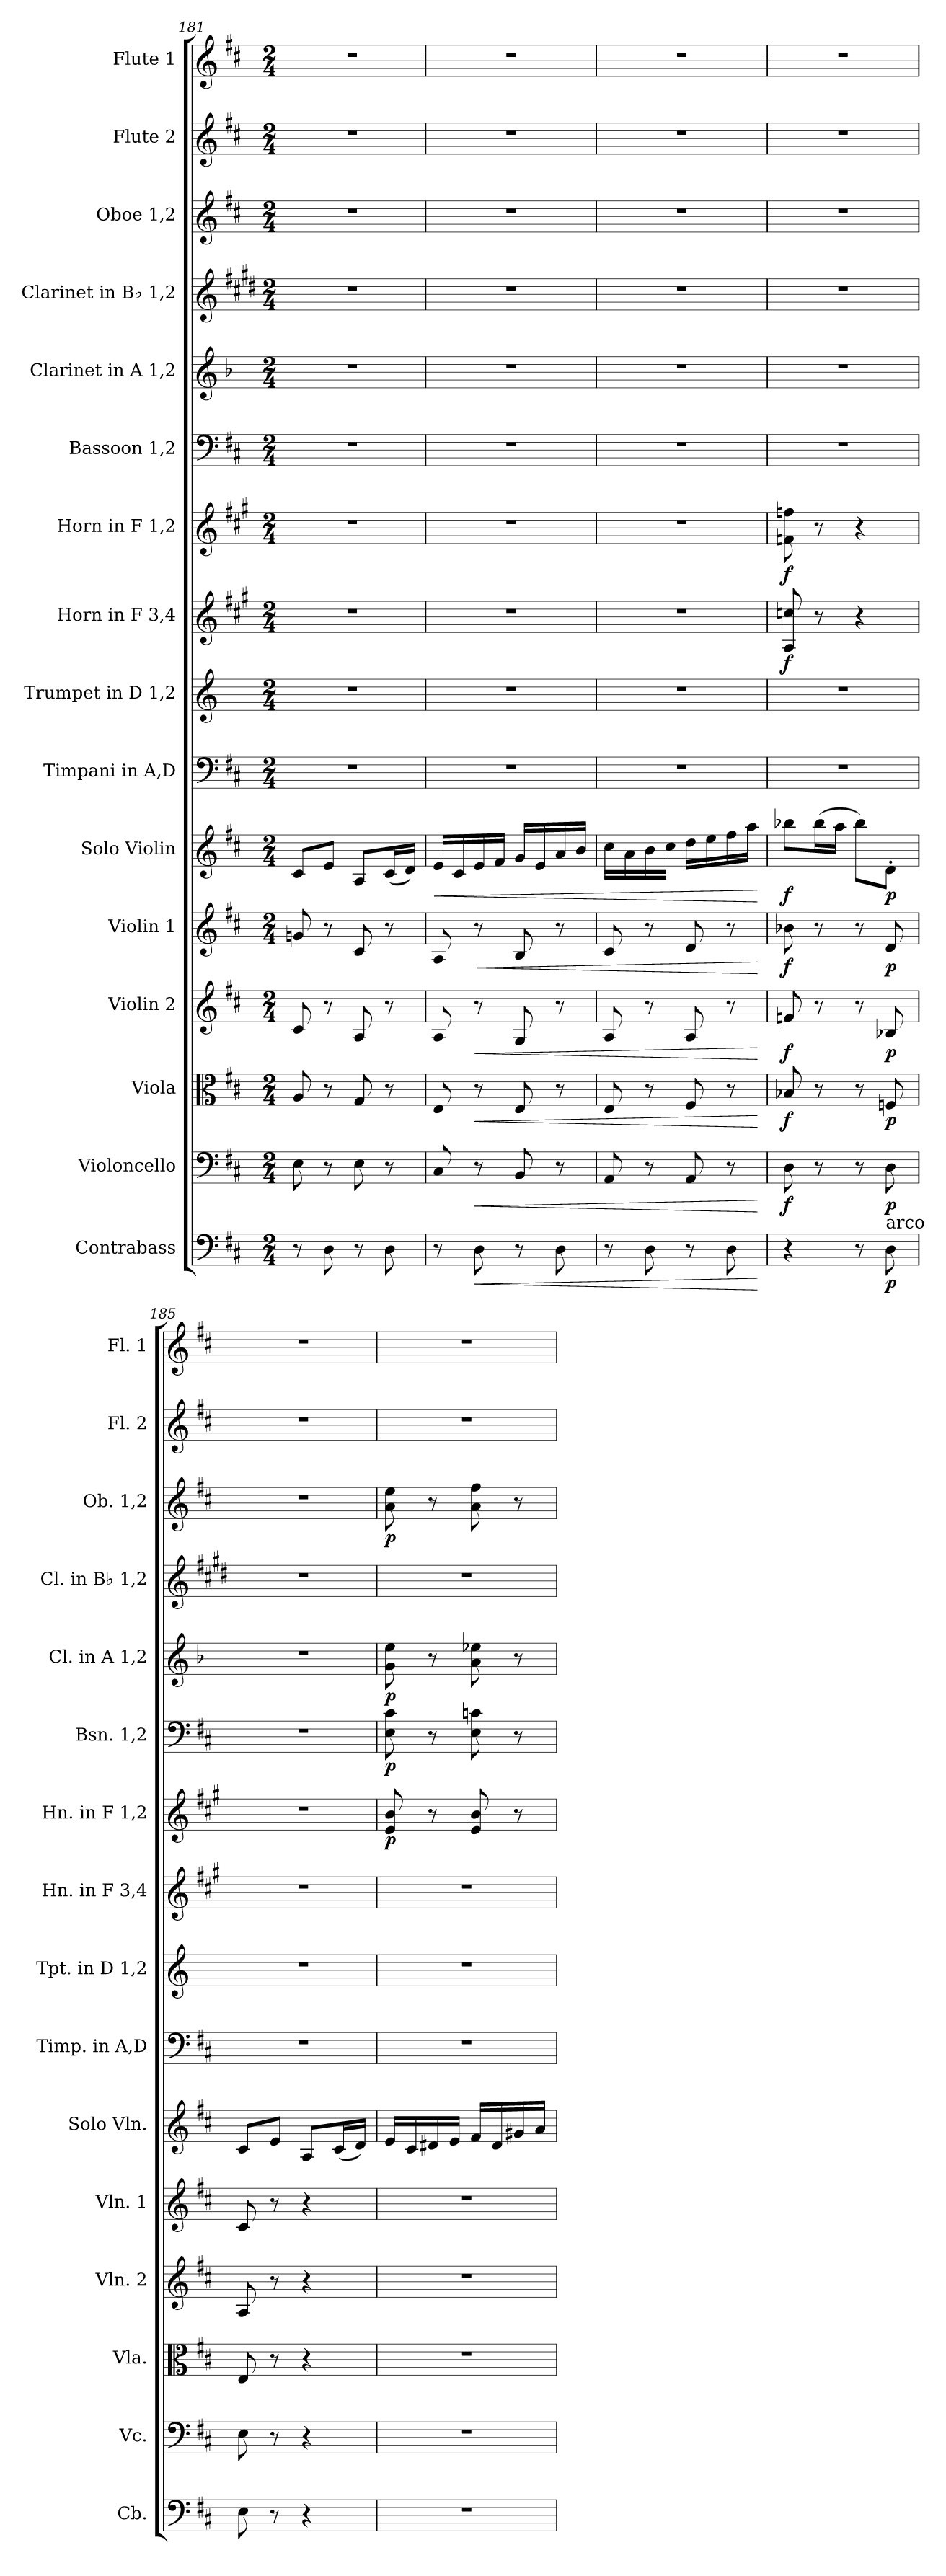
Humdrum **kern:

**kern	**dynam	**kern	**dynam	**kern	**dynam	**kern	**dynam	**kern	**dynam	**kern	**dynam	**kern	**kern	**kern	**dynam	**kern	**dynam	**kern	**dynam	**kern	**dynam	**kern	**kern	**dynam	**kern	**kern
*part16	*part16	*part15	*part15	*part14	*part14	*part13	*part13	*part12	*part12	*part11	*part11	*part10	*part9	*part8	*part8	*part7	*part7	*part6	*part6	*part5	*part5	*part4	*part3	*part3	*part2	*part1
*staff16	*staff16	*staff15	*staff15	*staff14	*staff14	*staff13	*staff13	*staff12	*staff12	*staff11	*staff11	*staff10	*staff9	*staff8	*staff8	*staff7	*staff7	*staff6	*staff6	*staff5	*staff5	*staff4	*staff3	*staff3	*staff2	*staff1
*I"Contrabass	*	*I"Violoncello	*	*I"Viola	*	*I"Violin 2	*	*I"Violin 1	*	*I"Solo Violin	*	*I"Timpani in A,D	*I"Trumpet in D 1,2	*I"Horn in F 3,4	*	*I"Horn in F 1,2	*	*I"Bassoon 1,2	*	*I"Clarinet in A 1,2	*	*I"Clarinet in B♭ 1,2	*I"Oboe 1,2	*	*I"Flute 2	*I"Flute 1
*I'Cb.	*	*I'Vc.	*	*I'Vla.	*	*I'Vln. 2	*	*I'Vln. 1	*	*I'Solo Vln.	*	*I'Timp. in A,D	*I'Tpt. in D 1,2	*I'Hn. in F 3,4	*	*I'Hn. in F 1,2	*	*I'Bsn. 1,2	*	*I'Cl. in A 1,2	*	*I'Cl. in B♭ 1,2	*I'Ob. 1,2	*	*I'Fl. 2	*I'Fl. 1
*clefF4	*	*clefF4	*	*clefC3	*	*clefG2	*	*clefG2	*	*clefG2	*	*clefF4	*clefG2	*clefG2	*	*clefG2	*	*clefF4	*	*clefG2	*	*clefG2	*clefG2	*	*clefG2	*clefG2
*ITrd7c12	*	*	*	*	*	*	*	*	*	*	*	*	*ITrd-1c-2	*ITrd4c7	*	*ITrd4c7	*	*	*	*ITrd2c3	*	*ITrd1c2	*	*	*	*
*k[f#c#]	*	*k[f#c#]	*	*k[f#c#]	*	*k[f#c#]	*	*k[f#c#]	*	*k[f#c#]	*	*k[f#c#]	*k[f#c#]	*k[f#c#]	*	*k[f#c#]	*	*k[f#c#]	*	*k[f#c#]	*	*k[f#c#]	*k[f#c#]	*	*k[f#c#]	*k[f#c#]
*M2/4	*	*M2/4	*	*M2/4	*	*M2/4	*	*M2/4	*	*M2/4	*	*M2/4	*M2/4	*M2/4	*	*M2/4	*	*M2/4	*	*M2/4	*	*M2/4	*M2/4	*	*M2/4	*M2/4
=181	=181	=181	=181	=181	=181	=181	=181	=181	=181	=181	=181	=181	=181	=181	=181	=181	=181	=181	=181	=181	=181	=181	=181	=181	=181	=181
8r	.	8E\	.	8A/	.	8c#/	.	8gn/	.	8c#/L	.	2r	2r	2r	.	2r	.	2r	.	2r	.	2r	2r	.	2r	2r
8DD\	.	8r	.	8r	.	8r	.	8r	.	8e/J	.	.	.	.	.	.	.	.	.	.	.	.	.	.	.	.
8r	.	8E\	.	8G/	.	8A/	.	8c#/	.	8A/L	.	.	.	.	.	.	.	.	.	.	.	.	.	.	.	.
8DD\	.	8r	.	8r	.	8r	.	8r	.	(<16c#/L	.	.	.	.	.	.	.	.	.	.	.	.	.	.	.	.
.	.	.	.	.	.	.	.	.	.	16d/JJ)	.	.	.	.	.	.	.	.	.	.	.	.	.	.	.	.
=182	=182	=182	=182	=182	=182	=182	=182	=182	=182	=182	=182	=182	=182	=182	=182	=182	=182	=182	=182	=182	=182	=182	=182	=182	=182	=182
!	!	!	!	!	!	!	!	!	!	!	!LO:HP:b	!	!	!	!	!	!	!	!	!	!	!	!	!	!	!
8r	.	8C#/	.	8E/	.	8A/	.	8A/	.	16e/LL	<	2r	2r	2r	.	2r	.	2r	.	2r	.	2r	2r	.	2r	2r
.	.	.	.	.	.	.	.	.	.	16c#/	.	.	.	.	.	.	.	.	.	.	.	.	.	.	.	.
!	!LO:HP:b	!	!LO:HP:b	!	!LO:HP:b	!	!LO:HP:b	!	!LO:HP:b	!	!	!	!	!	!	!	!	!	!	!	!	!	!	!	!	!
8DD\	<	8r	<	8r	<	8r	<	8r	<	16e/	.	.	.	.	.	.	.	.	.	.	.	.	.	.	.	.
.	.	.	.	.	.	.	.	.	.	16f#/JJ	.	.	.	.	.	.	.	.	.	.	.	.	.	.	.	.
8r	.	8BB/	.	8E/	.	8G/	.	8B/	.	16g/LL	.	.	.	.	.	.	.	.	.	.	.	.	.	.	.	.
.	.	.	.	.	.	.	.	.	.	16e/	.	.	.	.	.	.	.	.	.	.	.	.	.	.	.	.
8DD\	.	8r	.	8r	.	8r	.	8r	.	16a/	.	.	.	.	.	.	.	.	.	.	.	.	.	.	.	.
.	.	.	.	.	.	.	.	.	.	16b/JJ	.	.	.	.	.	.	.	.	.	.	.	.	.	.	.	.
=183	=183	=183	=183	=183	=183	=183	=183	=183	=183	=183	=183	=183	=183	=183	=183	=183	=183	=183	=183	=183	=183	=183	=183	=183	=183	=183
8r	.	8AA/	.	8E/	.	8A/	.	8c#/	.	16cc#\LL	.	2r	2r	2r	.	2r	.	2r	.	2r	.	2r	2r	.	2r	2r
.	.	.	.	.	.	.	.	.	.	16a\	.	.	.	.	.	.	.	.	.	.	.	.	.	.	.	.
8DD\	.	8r	.	8r	.	8r	.	8r	.	16b\	.	.	.	.	.	.	.	.	.	.	.	.	.	.	.	.
.	.	.	.	.	.	.	.	.	.	16cc#\JJ	.	.	.	.	.	.	.	.	.	.	.	.	.	.	.	.
8r	.	8AA/	.	8F#/	.	8A/	.	8d/	.	16dd\LL	.	.	.	.	.	.	.	.	.	.	.	.	.	.	.	.
.	.	.	.	.	.	.	.	.	.	16ee\	.	.	.	.	.	.	.	.	.	.	.	.	.	.	.	.
8DD\	.	8r	.	8r	.	8r	.	8r	.	16ff#\	.	.	.	.	.	.	.	.	.	.	.	.	.	.	.	.
.	.	.	.	.	.	.	.	.	.	16aa\JJ	.	.	.	.	.	.	.	.	.	.	.	.	.	.	.	.
.	[	.	[	.	[	.	[	.	[	.	[	.	.	.	.	.	.	.	.	.	.	.	.	.	.	.
!!LO:LB:g=z
=184	=184	=184	=184	=184	=184	=184	=184	=184	=184	=184	=184	=184	=184	=184	=184	=184	=184	=184	=184	=184	=184	=184	=184	=184	=184	=184
!	!	!	!LO:DY:b	!	!LO:DY:b	!	!LO:DY:b	!	!LO:DY:b	!	!LO:DY:b	!	!	!	!LO:DY:b	!	!LO:DY:b	!	!	!	!	!	!	!	!	!
4r	.	8D\	f	8B-X/	f	8fn/	f	8b-X\	f	8bb-X\L	f	2r	2r	8D/ 8fn/	f	8B-X\ 8b-X\	f	2r	.	2r	.	2r	2r	.	2r	2r
.	.	8r	.	8r	.	8r	.	8r	.	(>16bb-\L	.	.	.	8r	.	8r	.	.	.	.	.	.	.	.	.	.
.	.	.	.	.	.	.	.	.	.	16aa\JJ	.	.	.	.	.	.	.	.	.	.	.	.	.	.	.	.
8r	.	8r	.	8r	.	8r	.	8r	.	8bb-\L)	.	.	.	4r	.	4r	.	.	.	.	.	.	.	.	.	.
!LO:TX:a:t=arco	!	!	!	!	!	!	!	!	!	!	!	!	!	!	!	!	!	!	!	!	!	!	!	!	!	!
!	!LO:DY:b	!	!LO:DY:b	!	!LO:DY:b	!	!LO:DY:b	!	!LO:DY:b	!	!LO:DY:b	!	!	!	!	!	!	!	!	!	!	!	!	!	!	!
8DD\	p	8D\	p	8Fn/	p	8B-X/	p	8d/	p	8d'\J	p	.	.	.	.	.	.	.	.	.	.	.	.	.	.	.
=185	=185	=185	=185	=185	=185	=185	=185	=185	=185	=185	=185	=185	=185	=185	=185	=185	=185	=185	=185	=185	=185	=185	=185	=185	=185	=185
8EE\	.	8E\	.	8E/	.	8A/	.	8c#/	.	8c#/L	.	2r	2r	2r	.	2r	.	2r	.	2r	.	2r	2r	.	2r	2r
8r	.	8r	.	8r	.	8r	.	8r	.	8e/J	.	.	.	.	.	.	.	.	.	.	.	.	.	.	.	.
4r	.	4r	.	4r	.	4r	.	4r	.	8A/L	.	.	.	.	.	.	.	.	.	.	.	.	.	.	.	.
.	.	.	.	.	.	.	.	.	.	(<16c#/L	.	.	.	.	.	.	.	.	.	.	.	.	.	.	.	.
.	.	.	.	.	.	.	.	.	.	16d/JJ)	.	.	.	.	.	.	.	.	.	.	.	.	.	.	.	.
=186	=186	=186	=186	=186	=186	=186	=186	=186	=186	=186	=186	=186	=186	=186	=186	=186	=186	=186	=186	=186	=186	=186	=186	=186	=186	=186
!	!	!	!	!	!	!	!	!	!	!	!	!	!	!	!	!	!LO:DY:b	!	!LO:DY:b	!	!LO:DY:b	!	!	!LO:DY:b	!	!
2r	.	2r	.	2r	.	2r	.	2r	.	16e/LL	.	2r	2r	2r	.	8A/ 8e/	p	8E\ 8c#\	p	8e\ 8cc#\	p	2r	8a\ 8ee\	p	2r	2r
.	.	.	.	.	.	.	.	.	.	16c#/	.	.	.	.	.	.	.	.	.	.	.	.	.	.	.	.
.	.	.	.	.	.	.	.	.	.	16d#X/	.	.	.	.	.	8r	.	8r	.	8r	.	.	8r	.	.	.
.	.	.	.	.	.	.	.	.	.	16e/JJ	.	.	.	.	.	.	.	.	.	.	.	.	.	.	.	.
.	.	.	.	.	.	.	.	.	.	16f#/LL	.	.	.	.	.	8A/ 8e/	.	8E\ 8cn\	.	8f#\ 8ccn\	.	.	8a\ 8ff#\	.	.	.
.	.	.	.	.	.	.	.	.	.	16d#/	.	.	.	.	.	.	.	.	.	.	.	.	.	.	.	.
.	.	.	.	.	.	.	.	.	.	16g#X/	.	.	.	.	.	8r	.	8r	.	8r	.	.	8r	.	.	.
.	.	.	.	.	.	.	.	.	.	16a/JJ	.	.	.	.	.	.	.	.	.	.	.	.	.	.	.	.
=	=	=	=	=	=	=	=	=	=	=	=	=	=	=	=	=	=	=	=	=	=	=	=	=	=	=
*-	*-	*-	*-	*-	*-	*-	*-	*-	*-	*-	*-	*-	*-	*-	*-	*-	*-	*-	*-	*-	*-	*-	*-	*-	*-	*-
